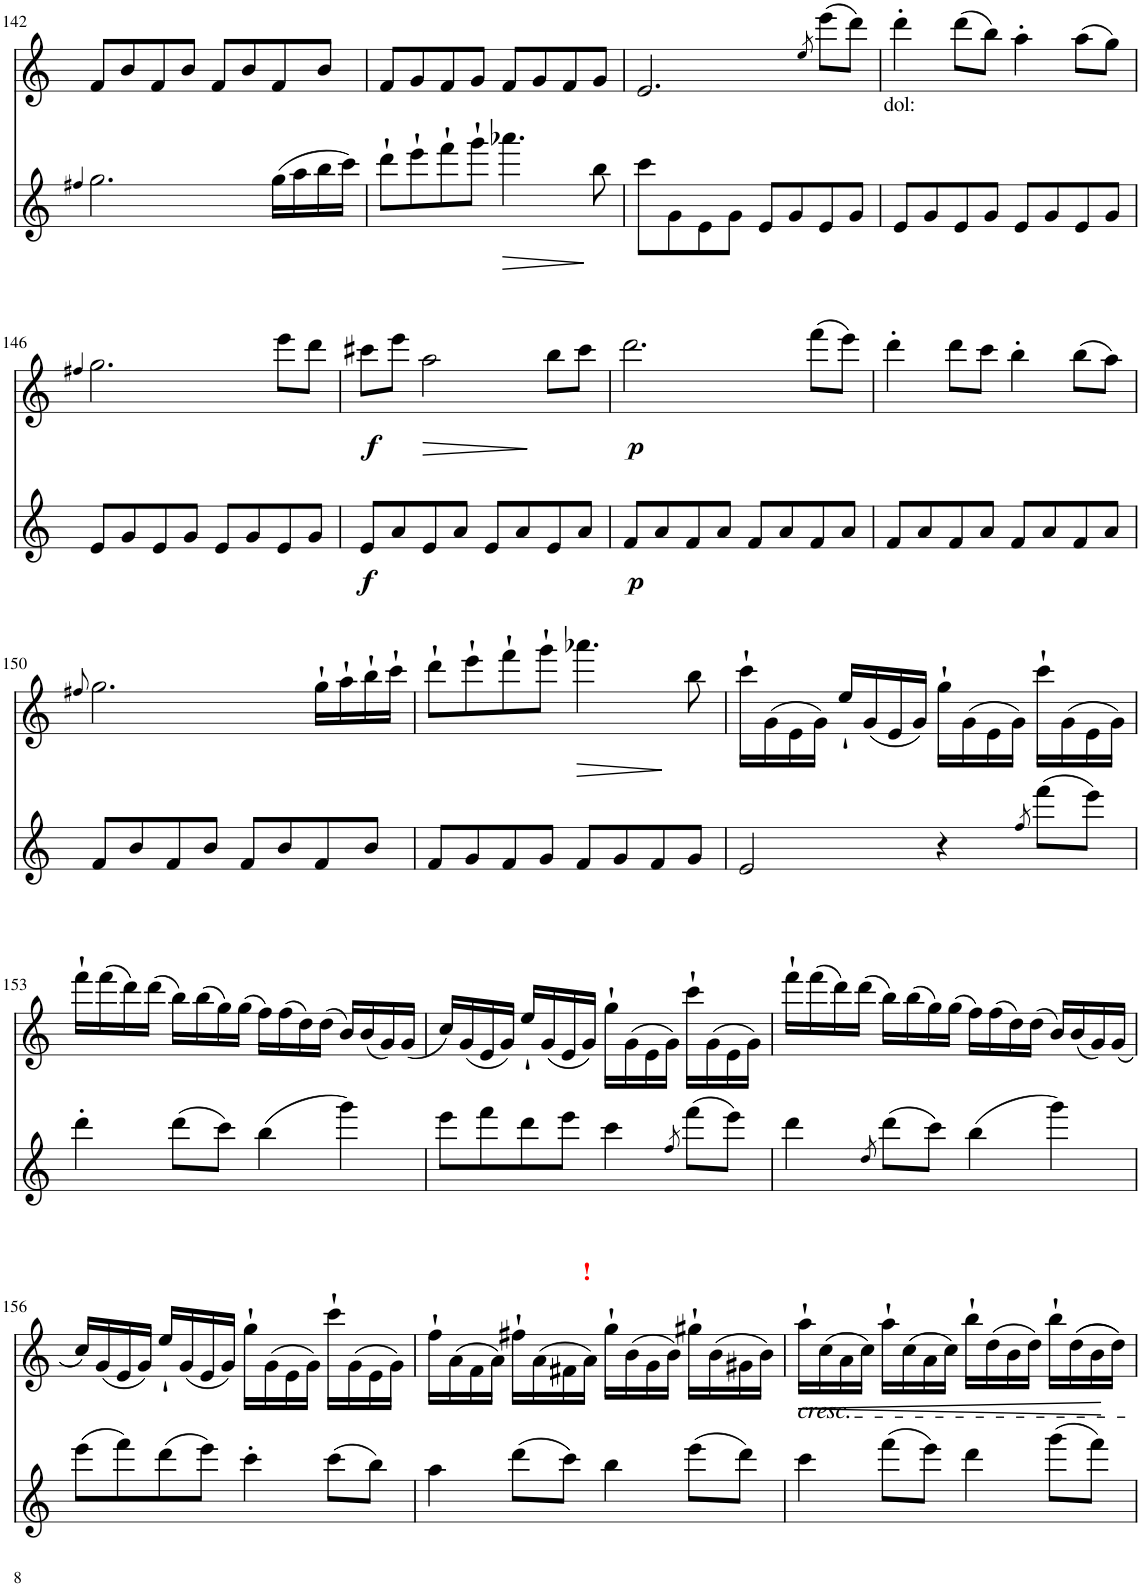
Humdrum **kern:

**kern	**dynam	**kern	**dynam
*part2	*part2	*part1	*part1
*staff2	*staff2	*staff1	*staff1
*I"Flöte	*	*I"Flöte 1	*
*I'Fl	*	*I'Fl	*
!!LO:PB:g=z
*clefG2	*	*clefG2	*
*k[]	*	*k[]	*
*M4/4	*	*M4/4	*
*met(c)	*	*met(c)	*
=142	=142	=142	=142
4qff#X/	.	.	.
2.gg\	.	8f/L	.
.	.	8b/	.
.	.	8f/	.
.	.	8b/J	.
.	.	8f/L	.
.	.	8b/	.
(16gg\LL	.	8f/	.
16aa\	.	.	.
16bb\	.	8b/J	.
16ccc\JJ)	.	.	.
=143	=143	=143	=143
8ddd`\L	.	8f/L	.
8eee`\	.	8g/	.
8fff`\	.	8f/	.
8ggg`\J	.	8g/J	.
4.aaa-X\	.	8f/L	.
.	.	8g/	.
.	.	8f/	.
8bb\	.	8g/J	.
=144	=144	=144	=144
8ccc\L	.	2.e/	.
8g\	.	.	.
8e\	.	.	.
8g\J	.	.	.
8e/L	.	.	.
8g/	.	.	.
.	.	8qee/	.
8e/	.	(8eee\L	.
8g/J	.	8ddd\J)	.
=145	=145	=145	=145
!	!	!LO:TX:b:t=dol&colon;	!
8e/L	.	4ddd'\	.
8g/	.	.	.
8e/	.	(8ddd\L	.
8g/J	.	8bb\J)	.
8e/L	.	4aa'\	.
8g/	.	.	.
8e/	.	(8aa\L	.
8g/J	.	8gg\J)	.
!!LO:LB:g=z
=146	=146	=146	=146
.	.	4qff#X/	.
8e/L	.	2.gg\	.
8g/	.	.	.
8e/	.	.	.
8g/J	.	.	.
8e/L	.	.	.
8g/	.	.	.
8e/	.	8eee\L	.
8g/J	.	8ddd\J	.
=147	=147	=147	=147
!	!LO:DY:b	!	!LO:DY:b
8e/L	f	8ccc#X\L	f
8a/	.	8eee\J	.
!	!	!	!LO:HP:b
8e/	.	2aa\	>
8a/J	.	.	.
8e/L	.	.	.
8a/	.	.	.
8e/	.	8bb\L	]
8a/J	.	8ccc#\J	.
=148	=148	=148	=148
!	!LO:DY:b	!	!LO:DY:b
8f/L	p	2.ddd\	p
8a/	.	.	.
8f/	.	.	.
8a/J	.	.	.
8f/L	.	.	.
8a/	.	.	.
8f/	.	(8fff\L	.
8a/J	.	8eee\J)	.
=149	=149	=149	=149
8f/L	.	4ddd'\	.
8a/	.	.	.
8f/	.	8ddd\L	.
8a/J	.	8ccc\J	.
8f/L	.	4bb'\	.
8a/	.	.	.
8f/	.	(8bb\L	.
8a/J	.	8aa\J)	.
!!LO:LB:g=z
=150	=150	=150	=150
.	.	8qff#X/	.
8f/L	.	2.gg\	.
8b/	.	.	.
8f/	.	.	.
8b/J	.	.	.
8f/L	.	.	.
8b/	.	.	.
8f/	.	16gg`\LL	.
.	.	16aa`\	.
8b/J	.	16bb`\	.
.	.	16ccc`\JJ	.
=151	=151	=151	=151
8f/L	.	8ddd`\L	.
8g/	.	8eee`\	.
8f/	.	8fff`\	.
8g/J	.	8ggg`\J	.
!	!	!	!LO:HP:b
8f/L	.	4.aaa-X\	>
8g/	.	.	.
8f/	.	.	.
8g/J	.	8bb\	]
=152	=152	=152	=152
2e/	.	16ccc`\LL	.
.	.	(16g\	.
.	.	16e\	.
.	.	16g\JJ)	.
.	.	16ee`/LL	.
.	.	(16g/	.
.	.	16e/	.
.	.	16g/JJ)	.
4r	.	16gg`\LL	.
.	.	(16g\	.
.	.	16e\	.
.	.	16g\JJ)	.
8qff/	.	.	.
(8fff\L	.	16ccc`\LL	.
.	.	(16g\	.
8eee\J)	.	16e\	.
.	.	16g\JJ)	.
!!LO:LB:g=z
=153	=153	=153	=153
4ddd'\	.	16fff`\LL	.
.	.	(16fff\	.
.	.	16ddd\)	.
.	.	(16ddd\JJ	.
(8ddd\L	.	16bb\LL)	.
.	.	(16bb\	.
8ccc\J)	.	16gg\)	.
.	.	(16gg\JJ	.
(4bb\	.	16ff\LL)	.
.	.	(16ff\	.
.	.	16dd\)	.
.	.	(16dd\JJ	.
4ggg\)	.	16b/LL)	.
.	.	(16b/	.
.	.	16g/)	.
.	.	(16g/JJ	.
=154	=154	=154	=154
8eee\L	.	16cc/LL)	.
.	.	(16g/	.
8fff\	.	16e/	.
.	.	16g/JJ)	.
8ddd\	.	16ee`/LL	.
.	.	(16g/	.
8eee\J	.	16e/	.
.	.	16g/JJ)	.
4ccc\	.	16gg`\LL	.
.	.	(16g\	.
.	.	16e\	.
.	.	16g\JJ)	.
8qff/	.	.	.
(8fff\L	.	16ccc`\LL	.
.	.	(16g\	.
8eee\J)	.	16e\	.
.	.	16g\JJ)	.
=155	=155	=155	=155
4ddd\	.	16fff`\LL	.
.	.	(16fff\	.
.	.	16ddd\)	.
.	.	(16ddd\JJ	.
8qdd/	.	.	.
(8ddd\L	.	16bb\LL)	.
.	.	(16bb\	.
8ccc\J)	.	16gg\)	.
.	.	(16gg\JJ	.
(4bb\	.	16ff\LL)	.
.	.	(16ff\	.
.	.	16dd\)	.
.	.	(16dd\JJ	.
4ggg\)	.	16b/LL)	.
.	.	(16b/	.
.	.	16g/)	.
.	.	(16g/JJ	.
!!LO:LB:g=z
=156	=156	=156	=156
(8eee\L	.	16cc/LL)	.
.	.	(16g/	.
8fff\)	.	16e/	.
.	.	16g/JJ)	.
(8ddd\	.	16ee`/LL	.
.	.	(16g/	.
8eee\J)	.	16e/	.
.	.	16g/JJ)	.
4ccc'\	.	16gg`\LL	.
.	.	(16g\	.
.	.	16e\	.
.	.	16g\JJ)	.
(8ccc\L	.	16ccc`\LL	.
.	.	(16g\	.
8bb\J)	.	16e\	.
.	.	16g\JJ)	.
=157	=157	=157	=157
4aa\	.	16ff`\LL	.
.	.	(16a\	.
.	.	16f\	.
.	.	16a\JJ)	.
(8ddd\L	.	16ff#X`\LL	.
.	.	(16a\	.
8ccc\J)	.	16f#X\	.
!	!	!LO:TX:a:B:color=#FF0000:t=!	!
.	.	16a\JJ)	.
4bb\	.	16gg`\LL	.
.	.	(16b\	.
.	.	16g\	.
.	.	16b\JJ)	.
(8eee\L	.	16gg#X`\LL	.
.	.	(16b\	.
8ddd\J)	.	16g#X\	.
.	.	16b\JJ)	.
=158	=158	=158	=158
!	!	!LO:TX:b:i:t=cresc.	!
!	!	!	!LO:HP:b
4ccc\	.	16aa`\LL	<
.	.	(16cc\	.
.	.	16a\	.
.	.	16cc\JJ)	.
(8fff\L	.	16aa`\LL	.
.	.	(16cc\	.
8eee\J)	.	16a\	.
.	.	16cc\JJ)	.
4ddd\	.	16bb`\LL	.
.	.	(16dd\	.
.	.	16b\	.
.	.	16dd\JJ)	.
(8ggg\L	.	16bb`\LL	.
.	.	((16dd\	.
8fff\J)	.	16b\	.
.	.	16dd\JJ))	[
=	=	=	=
*-	*-	*-	*-
